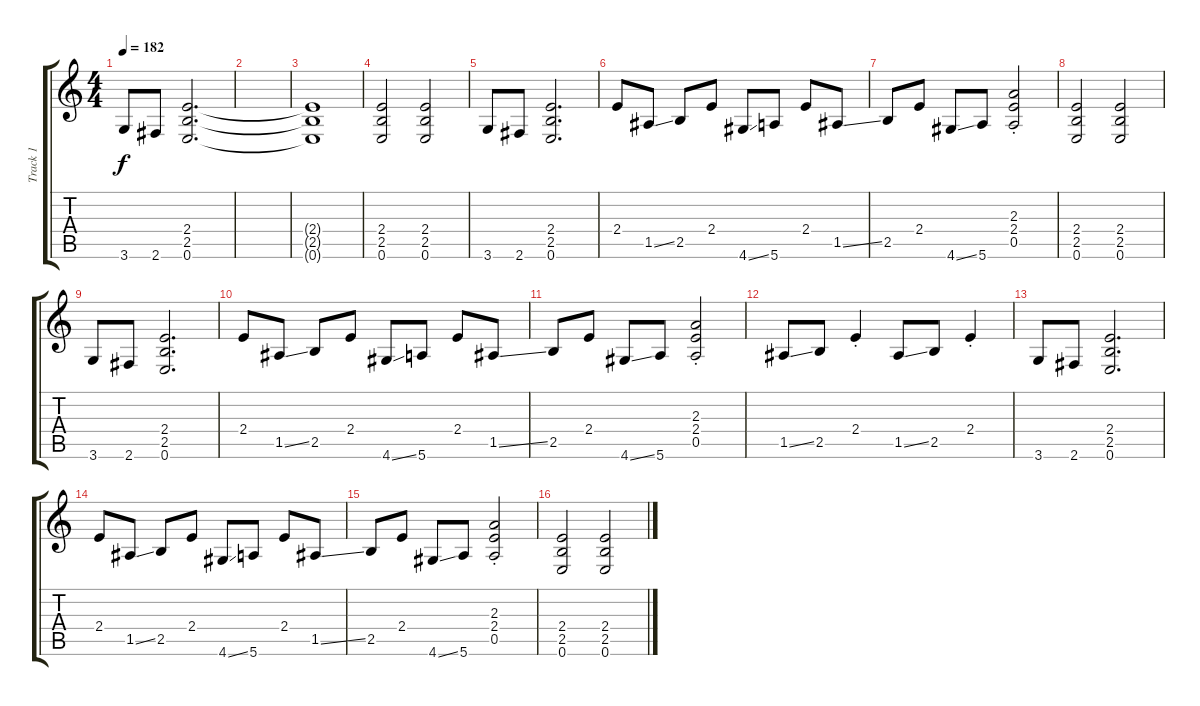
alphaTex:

\track ("Track 1" "Track 1") {instrument overdrivenguitar}
\staff {score tabs}
\tuning (E4 B3 G3 D3 A2 E2) {hide}
\ts (4 4)
\tempo 182
\clef g2
\ks c
3.6.8{dy f} 2.6.8 (2.4 2.5 0.6).2{d} |
|
(2.4{t} 2.5{t} 0.6{t}).1 |
(2.4 2.5 0.6).2 (2.4 2.5 0.6).2 |
3.6.8 2.6.8 (2.4 2.5 0.6).2{d} |
2.4.8 1.5{ss}.8 2.5.8 2.4.8 4.6{ss}.8 5.6.8 2.4.8 1.5{ss}.8 |
2.5.8 2.4.8 4.6{ss}.8 5.6.8 (2.3{st} 2.4{st} 0.5{st}).2 |
(2.4 2.5 0.6).2 (2.4 2.5 0.6).2 |
3.6.8 2.6.8 (2.4 2.5 0.6).2{d} |
2.4.8 1.5{ss}.8 2.5.8 2.4.8 4.6{ss}.8 5.6.8 2.4.8 1.5{ss}.8 |
2.5.8 2.4.8 4.6{ss}.8 5.6.8 (2.3{st} 2.4{st} 0.5{st}).2 |
1.5{ss}.8 2.5.8 2.4{st}.4 1.5{ss}.8 2.5.8 2.4{st}.4 |
3.6.8 2.6.8 (2.4 2.5 0.6).2{d} |
2.4.8 1.5{ss}.8 2.5.8 2.4.8 4.6{ss}.8 5.6.8 2.4.8 1.5{ss}.8 |
2.5.8 2.4.8 4.6{ss}.8 5.6.8 (2.3{st} 2.4{st} 0.5{st}).2 |
(2.4 2.5 0.6).2 (2.4 2.5 0.6).2
